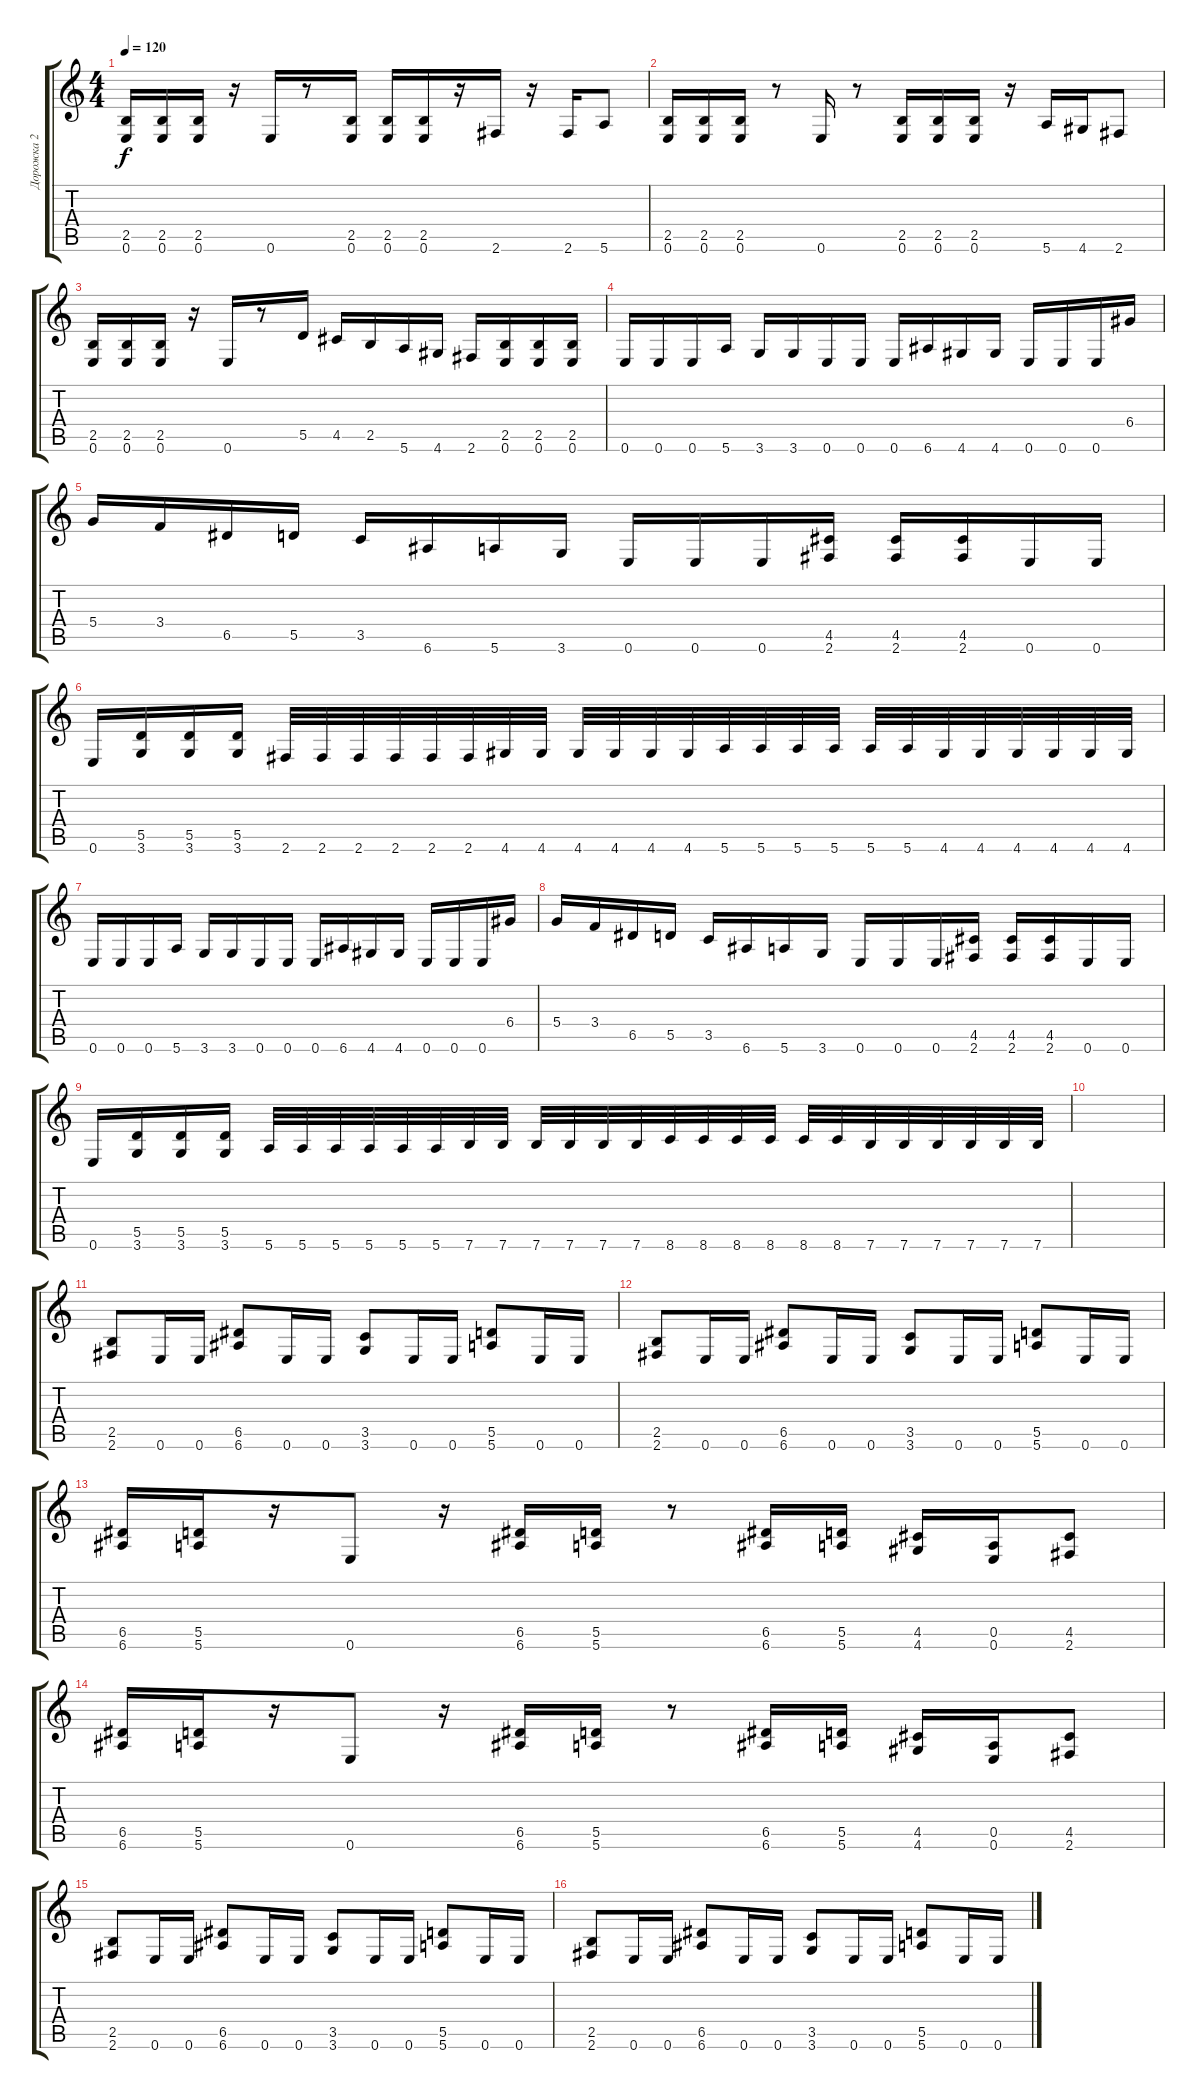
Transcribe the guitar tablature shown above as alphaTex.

\track ("Дорожка 2" "Дорожка 2") {instrument distortionguitar}
\staff {score tabs}
\tuning (E4 B3 G3 D3 A2 E2) {hide}
\ts (4 4)
\tempo 120
\clef g2
\ks c
(2.5 0.6).16{dy f} (2.5 0.6).16 (2.5 0.6).16 r.16 0.6.16 r.8 (2.5 0.6).16 (2.5 0.6).16 (2.5 0.6).16 r.16 2.6.16 r.16 2.6.16 5.6.8 |
(2.5 0.6).16 (2.5 0.6).16 (2.5 0.6).16 r.8 0.6.16 r.8 (2.5 0.6).16 (2.5 0.6).16 (2.5 0.6).16 r.16 5.6.16 4.6.16 2.6.8 |
(2.5 0.6).16 (2.5 0.6).16 (2.5 0.6).16 r.16 0.6.16 r.8 5.5.16 4.5.16 2.5.16 5.6.16 4.6.16 2.6.16 (2.5 0.6).16 (2.5 0.6).16 (2.5 0.6).16 |
0.6.16 0.6.16 0.6.16 5.6.16 3.6.16 3.6.16 0.6.16 0.6.16 0.6.16 6.6.16 4.6.16 4.6.16 0.6.16 0.6.16 0.6.16 6.4.16 |
5.4.16 3.4.16 6.5.16 5.5.16 3.5.16 6.6.16 5.6.16 3.6.16 0.6.16 0.6.16 0.6.16 (4.5 2.6).16 (4.5 2.6).16 (4.5 2.6).16 0.6.16 0.6.16 |
0.6.16 (5.5 3.6).16 (5.5 3.6).16 (5.5 3.6).16 2.6.32 2.6.32 2.6.32 2.6.32 2.6.32 2.6.32 4.6.32 4.6.32 4.6.32 4.6.32 4.6.32 4.6.32 5.6.32 5.6.32 5.6.32 5.6.32 5.6.32 5.6.32 4.6.32 4.6.32 4.6.32 4.6.32 4.6.32 4.6.32 |
0.6.16 0.6.16 0.6.16 5.6.16 3.6.16 3.6.16 0.6.16 0.6.16 0.6.16 6.6.16 4.6.16 4.6.16 0.6.16 0.6.16 0.6.16 6.4.16 |
5.4.16 3.4.16 6.5.16 5.5.16 3.5.16 6.6.16 5.6.16 3.6.16 0.6.16 0.6.16 0.6.16 (4.5 2.6).16 (4.5 2.6).16 (4.5 2.6).16 0.6.16 0.6.16 |
0.6.16 (5.5 3.6).16 (5.5 3.6).16 (5.5 3.6).16 5.6.32 5.6.32 5.6.32 5.6.32 5.6.32 5.6.32 7.6.32 7.6.32 7.6.32 7.6.32 7.6.32 7.6.32 8.6.32 8.6.32 8.6.32 8.6.32 8.6.32 8.6.32 7.6.32 7.6.32 7.6.32 7.6.32 7.6.32 7.6.32 |
|
(2.5 2.6).8 0.6.16 0.6.16 (6.5 6.6).8 0.6.16 0.6.16 (3.5 3.6).8 0.6.16 0.6.16 (5.5 5.6).8 0.6.16 0.6.16 |
(2.5 2.6).8 0.6.16 0.6.16 (6.5 6.6).8 0.6.16 0.6.16 (3.5 3.6).8 0.6.16 0.6.16 (5.5 5.6).8 0.6.16 0.6.16 |
(6.5 6.6).16 (5.5 5.6).16 r.16 0.6.8 r.16 (6.5 6.6).16 (5.5 5.6).16 r.8 (6.5 6.6).16 (5.5 5.6).16 (4.5 4.6).16 (0.5 0.6).16 (4.5 2.6).8 |
(6.5 6.6).16 (5.5 5.6).16 r.16 0.6.8 r.16 (6.5 6.6).16 (5.5 5.6).16 r.8 (6.5 6.6).16 (5.5 5.6).16 (4.5 4.6).16 (0.5 0.6).16 (4.5 2.6).8 |
(2.5 2.6).8 0.6.16 0.6.16 (6.5 6.6).8 0.6.16 0.6.16 (3.5 3.6).8 0.6.16 0.6.16 (5.5 5.6).8 0.6.16 0.6.16 |
(2.5 2.6).8 0.6.16 0.6.16 (6.5 6.6).8 0.6.16 0.6.16 (3.5 3.6).8 0.6.16 0.6.16 (5.5 5.6).8 0.6.16 0.6.16
